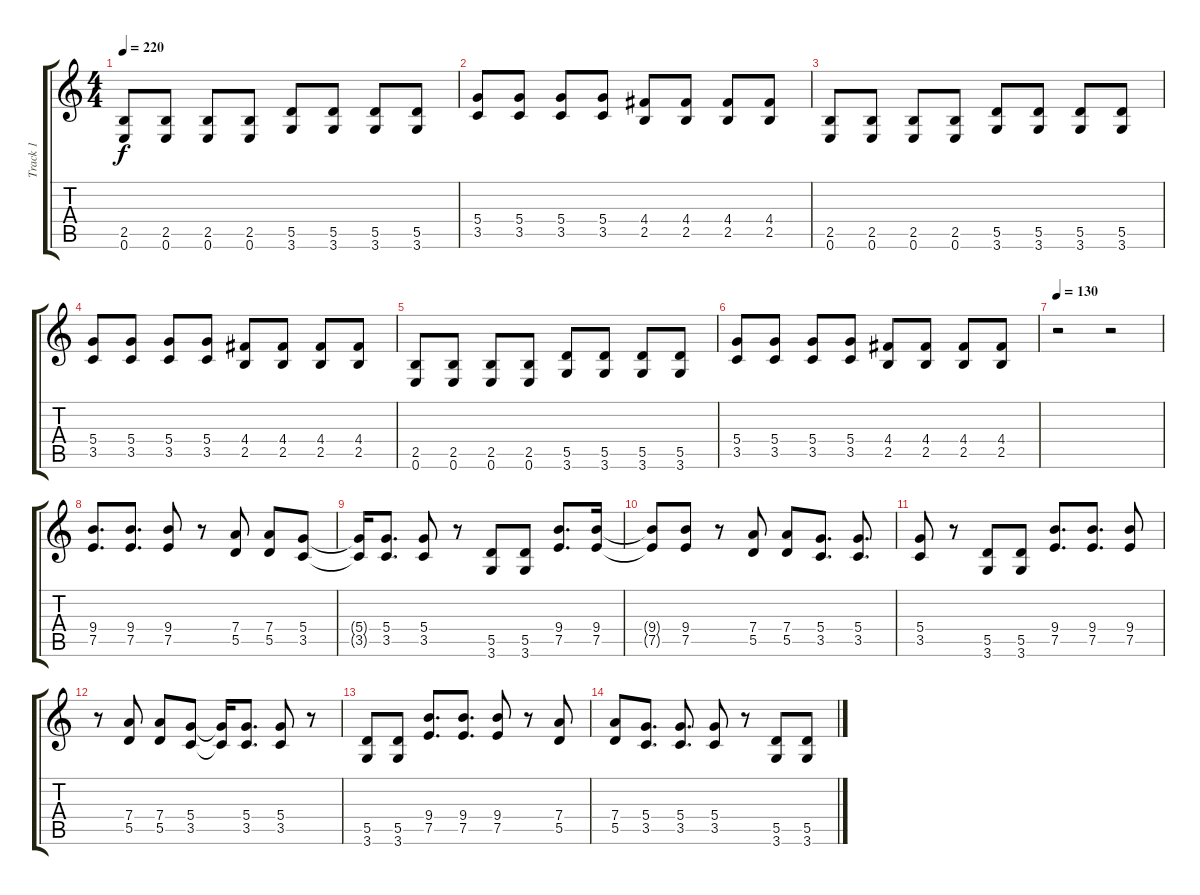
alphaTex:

\track ("Track 1" "Track 1") {instrument acousticguitarsteel}
\staff {score tabs}
\tuning (E4 B3 G3 D3 A2 E2) {hide}
\ts (4 4)
\tempo 220
\clef g2
\ks c
(2.5 0.6).8{dy f} (2.5 0.6).8 (2.5 0.6).8 (2.5 0.6).8 (5.5 3.6).8 (5.5 3.6).8 (5.5 3.6).8 (5.5 3.6).8 |
(5.4 3.5).8 (5.4 3.5).8 (5.4 3.5).8 (5.4 3.5).8 (4.4 2.5).8 (4.4 2.5).8 (4.4 2.5).8 (4.4 2.5).8 |
(2.5 0.6).8 (2.5 0.6).8 (2.5 0.6).8 (2.5 0.6).8 (5.5 3.6).8 (5.5 3.6).8 (5.5 3.6).8 (5.5 3.6).8 |
(5.4 3.5).8 (5.4 3.5).8 (5.4 3.5).8 (5.4 3.5).8 (4.4 2.5).8 (4.4 2.5).8 (4.4 2.5).8 (4.4 2.5).8 |
(2.5 0.6).8 (2.5 0.6).8 (2.5 0.6).8 (2.5 0.6).8 (5.5 3.6).8 (5.5 3.6).8 (5.5 3.6).8 (5.5 3.6).8 |
(5.4 3.5).8 (5.4 3.5).8 (5.4 3.5).8 (5.4 3.5).8 (4.4 2.5).8 (4.4 2.5).8 (4.4 2.5).8 (4.4 2.5).8 |
\tempo 130
r.2 r.2 |
(9.4 7.5).8{d} (9.4 7.5).8{d} (9.4 7.5).8 r.8 (7.4 5.5).8 (7.4 5.5).8 (5.4 3.5).8 |
(5.4{t} 3.5{t}).16 (5.4 3.5).8{d} (5.4 3.5).8 r.8 (5.5 3.6).8 (5.5 3.6).8 (9.4 7.5).8{d} (9.4 7.5).16 |
(9.4{t} 7.5{t}).8 (9.4 7.5).8 r.8 (7.4 5.5).8 (7.4 5.5).8 (5.4 3.5).8{d} (5.4 3.5).8{d} |
(5.4 3.5).8 r.8 (5.5 3.6).8 (5.5 3.6).8 (9.4 7.5).8{d} (9.4 7.5).8{d} (9.4 7.5).8 |
r.8 (7.4 5.5).8 (7.4 5.5).8 (5.4 3.5).8 (5.4{t} 3.5{t}).16 (5.4 3.5).8{d} (5.4 3.5).8 r.8 |
(5.5 3.6).8 (5.5 3.6).8 (9.4 7.5).8{d} (9.4 7.5).8{d} (9.4 7.5).8 r.8 (7.4 5.5).8 |
(7.4 5.5).8 (5.4 3.5).8{d} (5.4 3.5).8{d} (5.4 3.5).8 r.8 (5.5 3.6).8 (5.5 3.6).8
